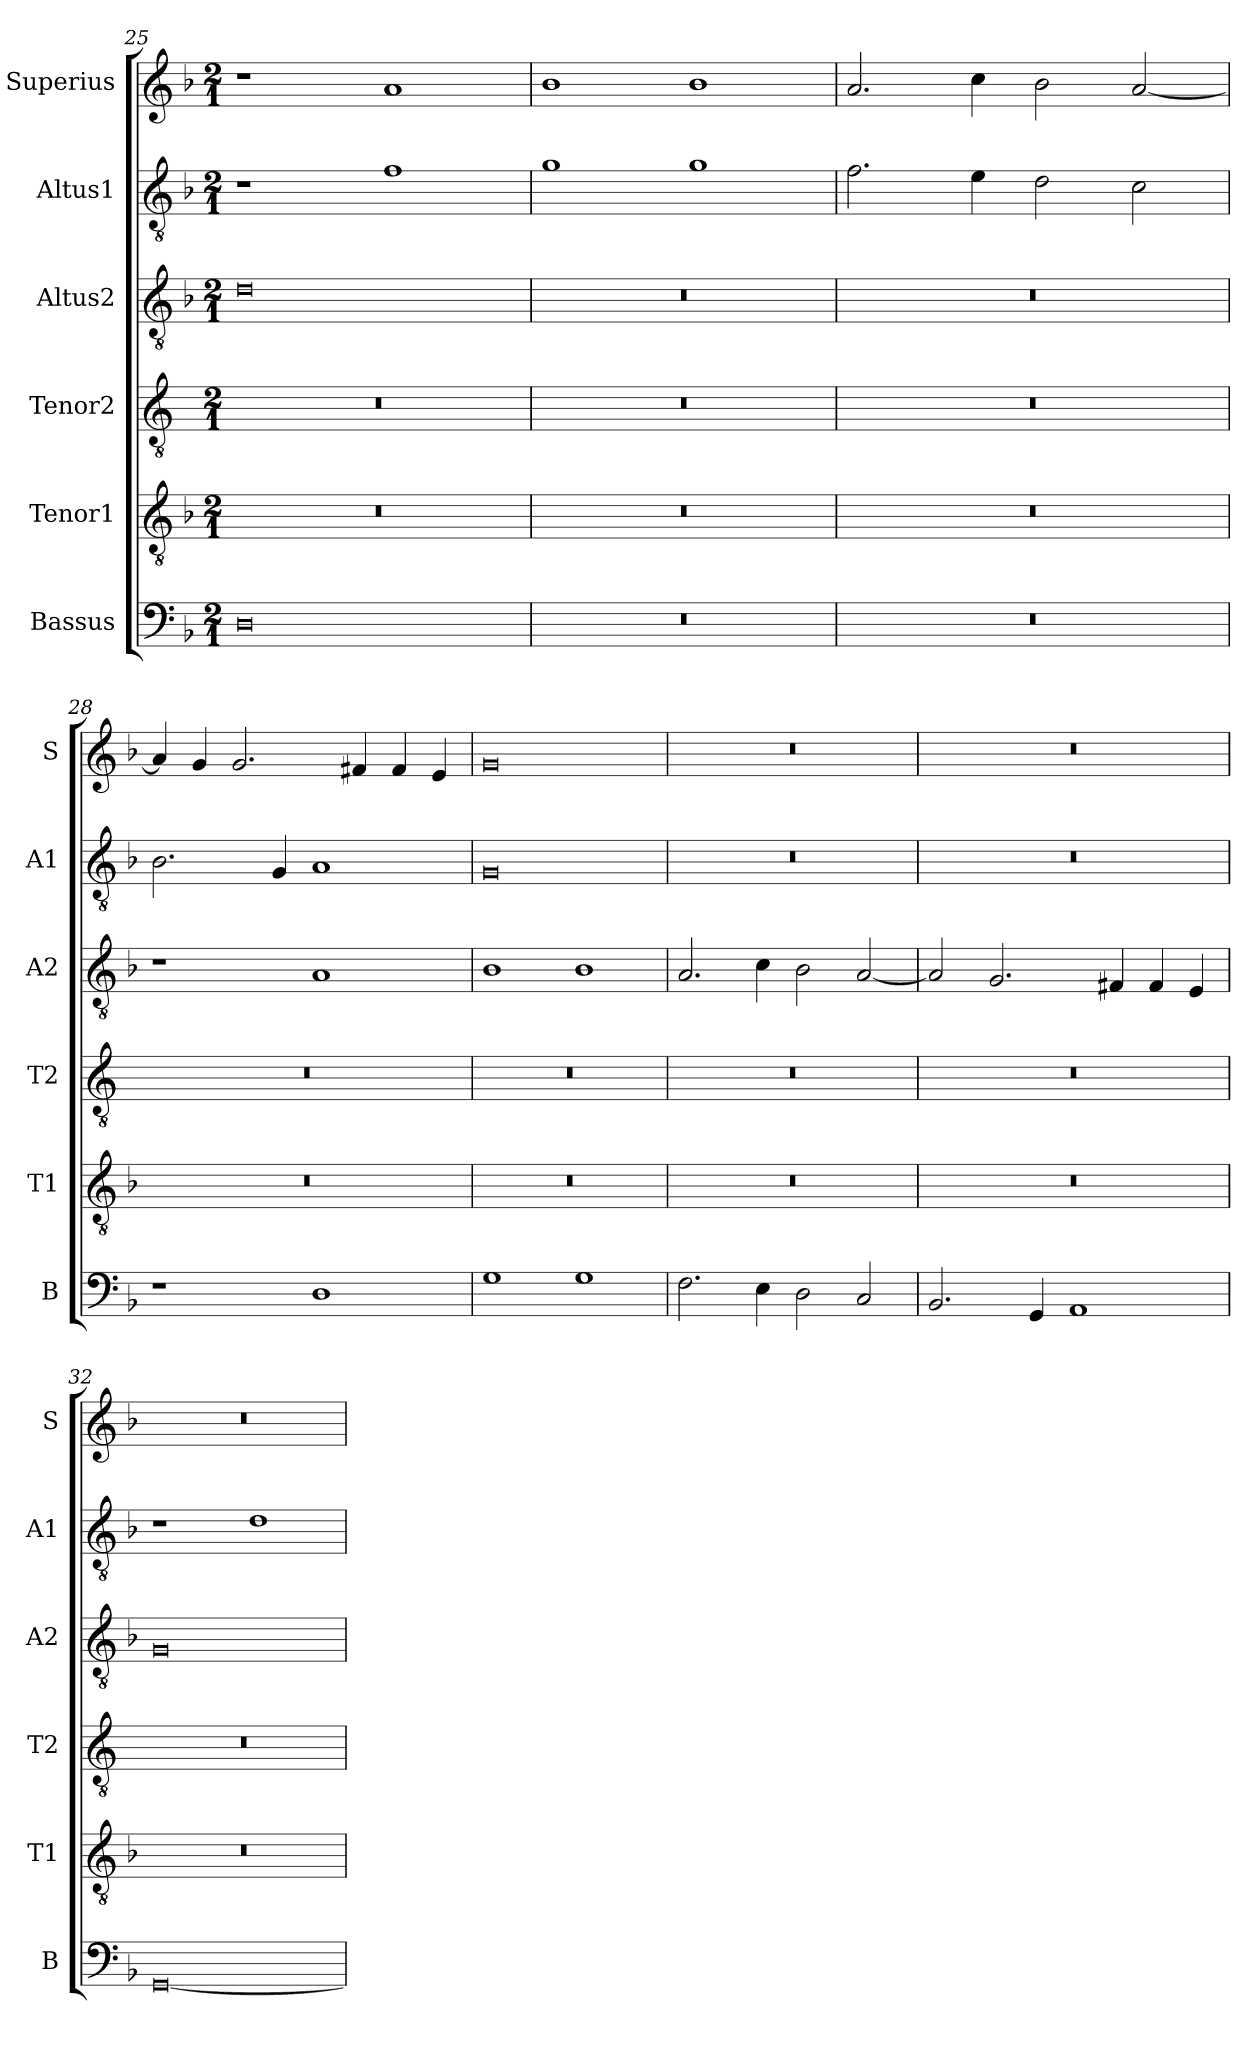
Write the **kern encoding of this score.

**kern	**kern	**kern	**kern	**kern	**kern
*part6	*part5	*part4	*part3	*part2	*part1
*staff6	*staff5	*staff4	*staff3	*staff2	*staff1
*I"Bassus	*I"Tenor1	*I"Tenor2	*I"Altus2	*I"Altus1	*I"Superius
*I'B	*I'T1	*I'T2	*I'A2	*I'A1	*I'S
*clefF4	*clefGv2	*clefGv2	*clefGv2	*clefGv2	*clefG2
*k[b-]	*k[b-]	*k[]	*k[b-]	*k[b-]	*k[b-]
*M2/1	*M2/1	*M2/1	*M2/1	*M2/1	*M2/1
=25	=25	=25	=25	=25	=25
0D	0r	0r	0d	1r	1r
.	.	.	.	1f	1a
=26	=26	=26	=26	=26	=26
0r	0r	0r	0r	1g	1b-
.	.	.	.	1g	1b-
=27	=27	=27	=27	=27	=27
0r	0r	0r	0r	2.f\	2.a/
.	.	.	.	4e\	4cc\
.	.	.	.	2d\	2b-\
.	.	.	.	2c\	[2a/
=28	=28	=28	=28	=28	=28
1r	0r	0r	1r	2.B-\	4a/]
.	.	.	.	.	4g/
.	.	.	.	.	2.g/
.	.	.	.	4G/	.
1D	.	.	1A	1A	.
.	.	.	.	.	4f#X/
.	.	.	.	.	4f#/
.	.	.	.	.	4e/
=29	=29	=29	=29	=29	=29
1G	0r	0r	1B-	0G	0g
1G	.	.	1B-	.	.
=30	=30	=30	=30	=30	=30
2.F\	0r	0r	2.A/	0r	0r
4E\	.	.	4c\	.	.
2D\	.	.	2B-\	.	.
2C/	.	.	[2A/	.	.
=31	=31	=31	=31	=31	=31
2.BB-/	0r	0r	2A/]	0r	0r
.	.	.	2.G/	.	.
4GG/	.	.	.	.	.
1AA	.	.	.	.	.
.	.	.	4F#X/	.	.
.	.	.	4F#/	.	.
.	.	.	4E/	.	.
=32	=32	=32	=32	=32	=32
[0GG	0r	0r	0G	1r	0r
.	.	.	.	1d	.
=	=	=	=	=	=
*-	*-	*-	*-	*-	*-
